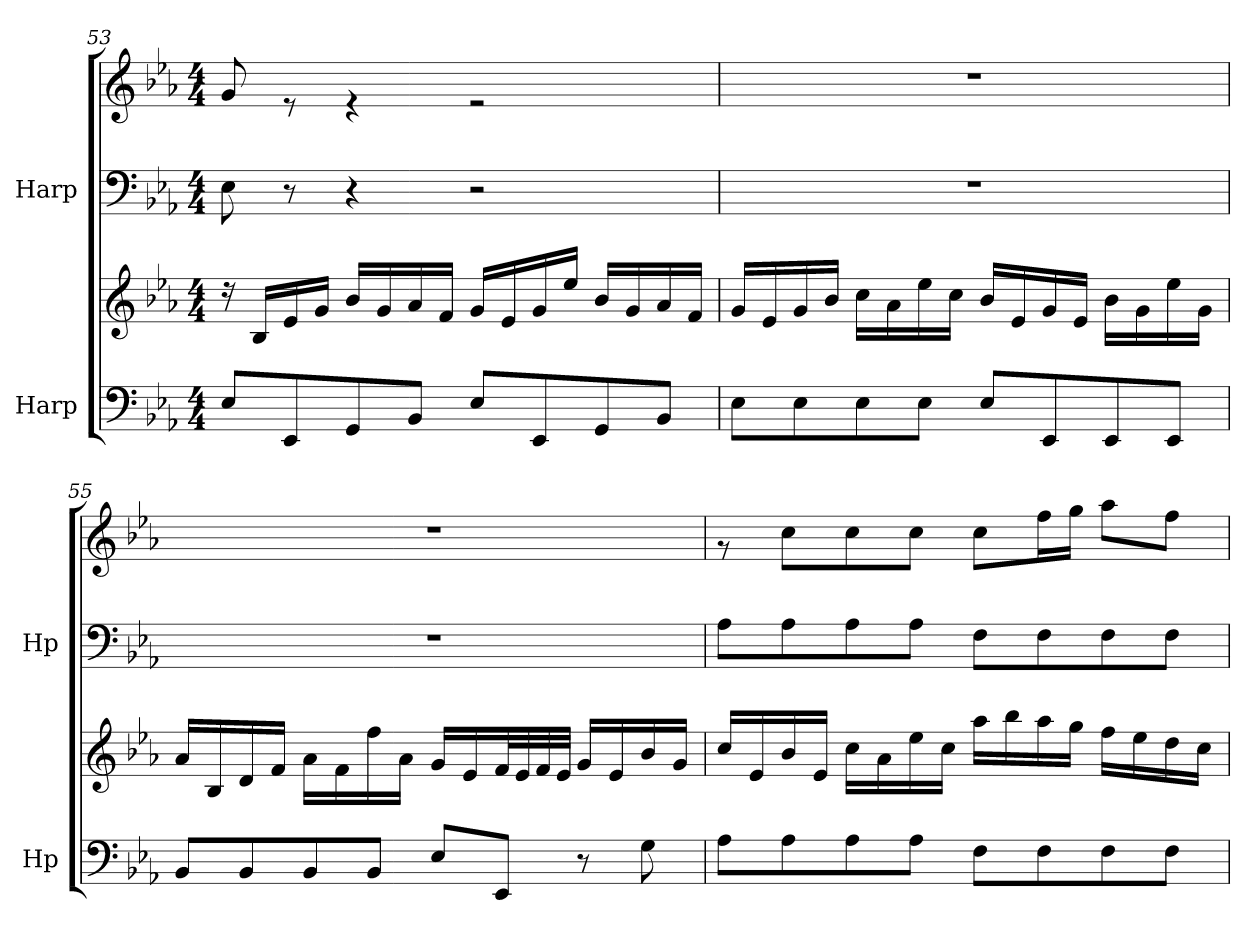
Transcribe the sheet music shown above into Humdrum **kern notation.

**kern	**kern	**kern	**kern
*part2	*part2	*part1	*part1
*staff4	*staff3	*staff2	*staff1
*I"Harp	*	*I"Harp	*
*I'Hp	*	*I'Hp	*
*clefF4	*clefG2	*clefF4	*clefG2
*k[b-e-a-]	*k[b-e-a-]	*k[b-e-a-]	*k[b-e-a-]
*M4/4	*M4/4	*M4/4	*M4/4
=53	=53	=53	=53
8E-/L	16rdd	8E-\	8g/
.	16B-/LL	.	.
8EE-/	16e-/	8r	8re
.	16g/JJ	.	.
8GG/	16b-/LL	4r	4re
.	16g/	.	.
8BB-/J	16a-/	.	.
.	16f/JJ	.	.
8E-/L	16g/LL	2r	2re
.	16e-/	.	.
8EE-/	16g/	.	.
.	16ee-/JJ	.	.
8GG/	16b-/LL	.	.
.	16g/	.	.
8BB-/J	16a-/	.	.
.	16f/JJ	.	.
!!LO:PB:g=z
=54	=54	=54	=54
8E-\L	16g/LL	1r	1r
.	16e-/	.	.
8E-\	16g/	.	.
.	16b-/JJ	.	.
8E-\	16cc\LL	.	.
.	16a-\	.	.
8E-\J	16ee-\	.	.
.	16cc\JJ	.	.
8E-/L	16b-/LL	.	.
.	16e-/	.	.
8EE-/	16g/	.	.
.	16e-/JJ	.	.
8EE-/	16b-\LL	.	.
.	16g\	.	.
8EE-/J	16ee-\	.	.
.	16g\JJ	.	.
=55	=55	=55	=55
8BB-/L	16a-/LL	1r	1r
.	16B-/	.	.
8BB-/	16d/	.	.
.	16f/JJ	.	.
8BB-/	16a-\LL	.	.
.	16f\	.	.
8BB-/J	16ff\	.	.
.	16a-\JJ	.	.
8E-/L	16g/LL	.	.
.	16e-/	.	.
8EE-/J	32f/L	.	.
.	32e-/	.	.
.	32f/	.	.
.	32e-/JJJ	.	.
8r	16g/LL	.	.
.	16e-/	.	.
8G\	16b-/	.	.
.	16g/JJ	.	.
=56	=56	=56	=56
8A-\L	16cc/LL	8A-\L	8rg
.	16e-/	.	.
8A-\	16b-/	8A-\	8cc\L
.	16e-/JJ	.	.
8A-\	16cc\LL	8A-\	8cc\
.	16a-\	.	.
8A-\J	16ee-\	8A-\J	8cc\J
.	16cc\JJ	.	.
8F\L	16aa-\LL	8F\L	8cc\L
.	16bb-\	.	.
8F\	16aa-\	8F\	16ff\L
.	16gg\JJ	.	16gg\JJ
8F\	16ff\LL	8F\	8aa-\L
.	16ee-\	.	.
8F\J	16dd\	8F\J	8ff\J
.	16cc\JJ	.	.
=	=	=	=
*-	*-	*-	*-
